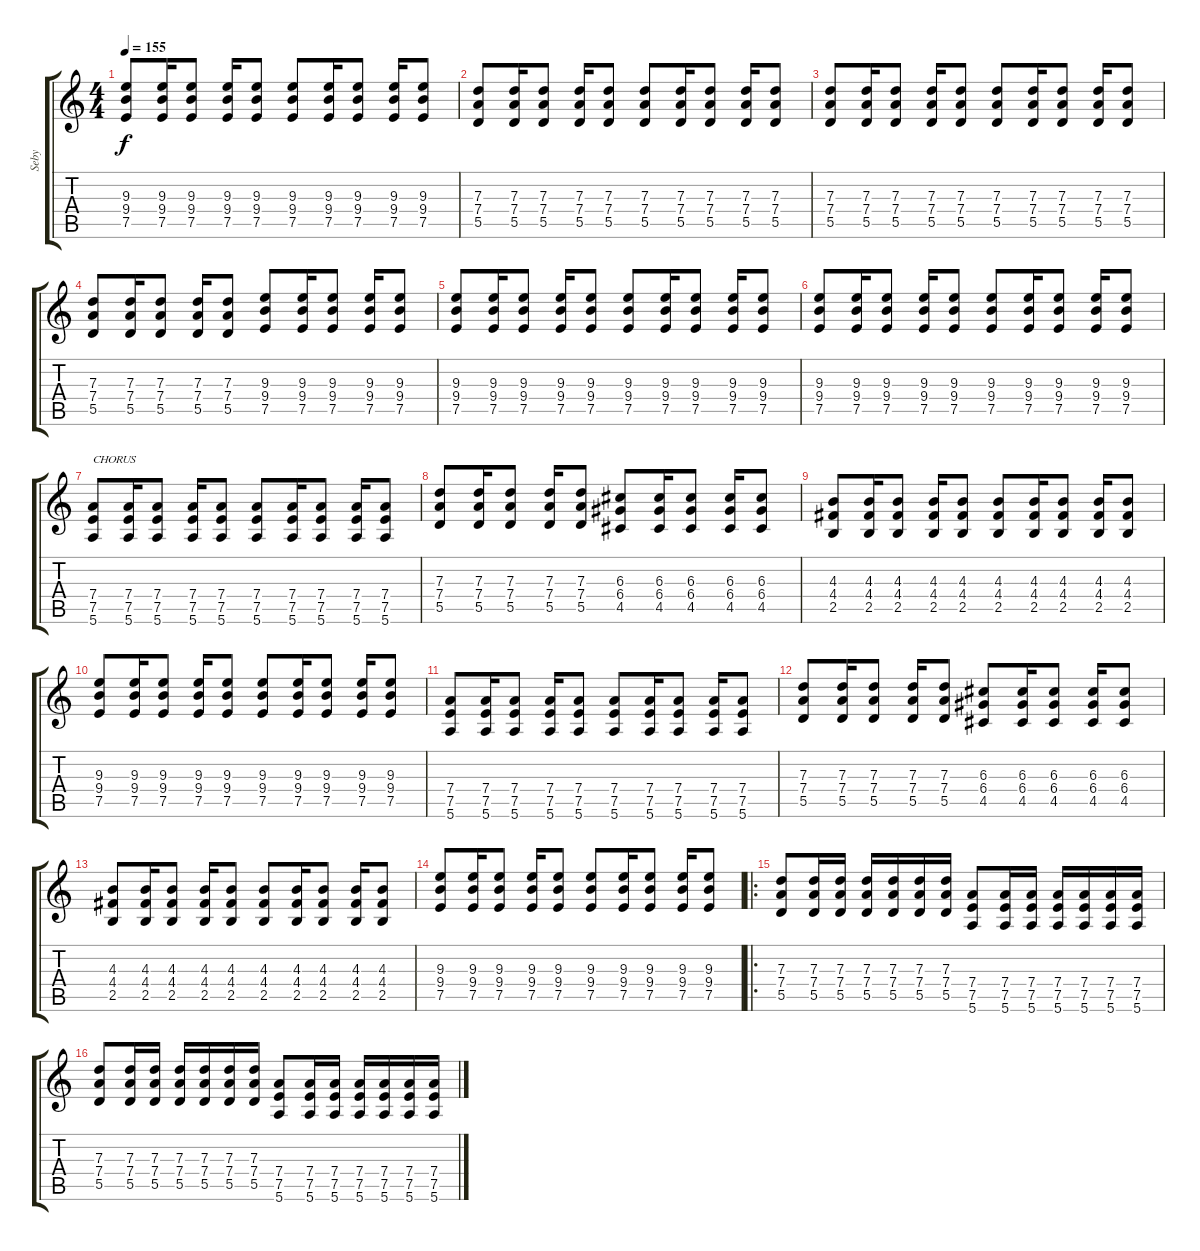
\track ("Seby" "Seby") {instrument distortionguitar}
\staff {score tabs}
\tuning (E4 B3 G3 D3 A2 E2) {hide}
\ts (4 4)
\tempo 155
\clef g2
\ks c
(9.3 9.4 7.5).8{dy f} (9.3 9.4 7.5).16 (9.3 9.4 7.5).8 (9.3 9.4 7.5).16 (9.3 9.4 7.5).8 (9.3 9.4 7.5).8 (9.3 9.4 7.5).16 (9.3 9.4 7.5).8 (9.3 9.4 7.5).16 (9.3 9.4 7.5).8 |
(7.3 7.4 5.5).8 (7.3 7.4 5.5).16 (7.3 7.4 5.5).8 (7.3 7.4 5.5).16 (7.3 7.4 5.5).8 (7.3 7.4 5.5).8 (7.3 7.4 5.5).16 (7.3 7.4 5.5).8 (7.3 7.4 5.5).16 (7.3 7.4 5.5).8 |
(7.3 7.4 5.5).8 (7.3 7.4 5.5).16 (7.3 7.4 5.5).8 (7.3 7.4 5.5).16 (7.3 7.4 5.5).8 (7.3 7.4 5.5).8 (7.3 7.4 5.5).16 (7.3 7.4 5.5).8 (7.3 7.4 5.5).16 (7.3 7.4 5.5).8 |
(7.3 7.4 5.5).8 (7.3 7.4 5.5).16 (7.3 7.4 5.5).8 (7.3 7.4 5.5).16 (7.3 7.4 5.5).8 (9.3 9.4 7.5).8 (9.3 9.4 7.5).16 (9.3 9.4 7.5).8 (9.3 9.4 7.5).16 (9.3 9.4 7.5).8 |
(9.3 9.4 7.5).8 (9.3 9.4 7.5).16 (9.3 9.4 7.5).8 (9.3 9.4 7.5).16 (9.3 9.4 7.5).8 (9.3 9.4 7.5).8 (9.3 9.4 7.5).16 (9.3 9.4 7.5).8 (9.3 9.4 7.5).16 (9.3 9.4 7.5).8 |
(9.3 9.4 7.5).8 (9.3 9.4 7.5).16 (9.3 9.4 7.5).8 (9.3 9.4 7.5).16 (9.3 9.4 7.5).8 (9.3 9.4 7.5).8 (9.3 9.4 7.5).16 (9.3 9.4 7.5).8 (9.3 9.4 7.5).16 (9.3 9.4 7.5).8 |
(7.4 7.5 5.6).8{txt "CHORUS"} (7.4 7.5 5.6).16 (7.4 7.5 5.6).8 (7.4 7.5 5.6).16 (7.4 7.5 5.6).8 (7.4 7.5 5.6).8 (7.4 7.5 5.6).16 (7.4 7.5 5.6).8 (7.4 7.5 5.6).16 (7.4 7.5 5.6).8 |
(7.3 7.4 5.5).8 (7.3 7.4 5.5).16 (7.3 7.4 5.5).8 (7.3 7.4 5.5).16 (7.3 7.4 5.5).8 (6.3 6.4 4.5).8 (6.3 6.4 4.5).16 (6.3 6.4 4.5).8 (6.3 6.4 4.5).16 (6.3 6.4 4.5).8 |
(4.3 4.4 2.5).8 (4.3 4.4 2.5).16 (4.3 4.4 2.5).8 (4.3 4.4 2.5).16 (4.3 4.4 2.5).8 (4.3 4.4 2.5).8 (4.3 4.4 2.5).16 (4.3 4.4 2.5).8 (4.3 4.4 2.5).16 (4.3 4.4 2.5).8 |
(9.3 9.4 7.5).8 (9.3 9.4 7.5).16 (9.3 9.4 7.5).8 (9.3 9.4 7.5).16 (9.3 9.4 7.5).8 (9.3 9.4 7.5).8 (9.3 9.4 7.5).16 (9.3 9.4 7.5).8 (9.3 9.4 7.5).16 (9.3 9.4 7.5).8 |
(7.4 7.5 5.6).8 (7.4 7.5 5.6).16 (7.4 7.5 5.6).8 (7.4 7.5 5.6).16 (7.4 7.5 5.6).8 (7.4 7.5 5.6).8 (7.4 7.5 5.6).16 (7.4 7.5 5.6).8 (7.4 7.5 5.6).16 (7.4 7.5 5.6).8 |
(7.3 7.4 5.5).8 (7.3 7.4 5.5).16 (7.3 7.4 5.5).8 (7.3 7.4 5.5).16 (7.3 7.4 5.5).8 (6.3 6.4 4.5).8 (6.3 6.4 4.5).16 (6.3 6.4 4.5).8 (6.3 6.4 4.5).16 (6.3 6.4 4.5).8 |
(4.3 4.4 2.5).8 (4.3 4.4 2.5).16 (4.3 4.4 2.5).8 (4.3 4.4 2.5).16 (4.3 4.4 2.5).8 (4.3 4.4 2.5).8 (4.3 4.4 2.5).16 (4.3 4.4 2.5).8 (4.3 4.4 2.5).16 (4.3 4.4 2.5).8 |
(9.3 9.4 7.5).8 (9.3 9.4 7.5).16 (9.3 9.4 7.5).8 (9.3 9.4 7.5).16 (9.3 9.4 7.5).8 (9.3 9.4 7.5).8 (9.3 9.4 7.5).16 (9.3 9.4 7.5).8 (9.3 9.4 7.5).16 (9.3 9.4 7.5).8 |
\ro
(7.3 7.4 5.5).8 (7.3 7.4 5.5).16 (7.3 7.4 5.5).16 (7.3 7.4 5.5).16 (7.3 7.4 5.5).16 (7.3 7.4 5.5).16 (7.3 7.4 5.5).16 (7.4 7.5 5.6).8 (7.4 7.5 5.6).16 (7.4 7.5 5.6).16 (7.4 7.5 5.6).16 (7.4 7.5 5.6).16 (7.4 7.5 5.6).16 (7.4 7.5 5.6).16 |
(7.3 7.4 5.5).8 (7.3 7.4 5.5).16 (7.3 7.4 5.5).16 (7.3 7.4 5.5).16 (7.3 7.4 5.5).16 (7.3 7.4 5.5).16 (7.3 7.4 5.5).16 (7.4 7.5 5.6).8 (7.4 7.5 5.6).16 (7.4 7.5 5.6).16 (7.4 7.5 5.6).16 (7.4 7.5 5.6).16 (7.4 7.5 5.6).16 (7.4 7.5 5.6).16
